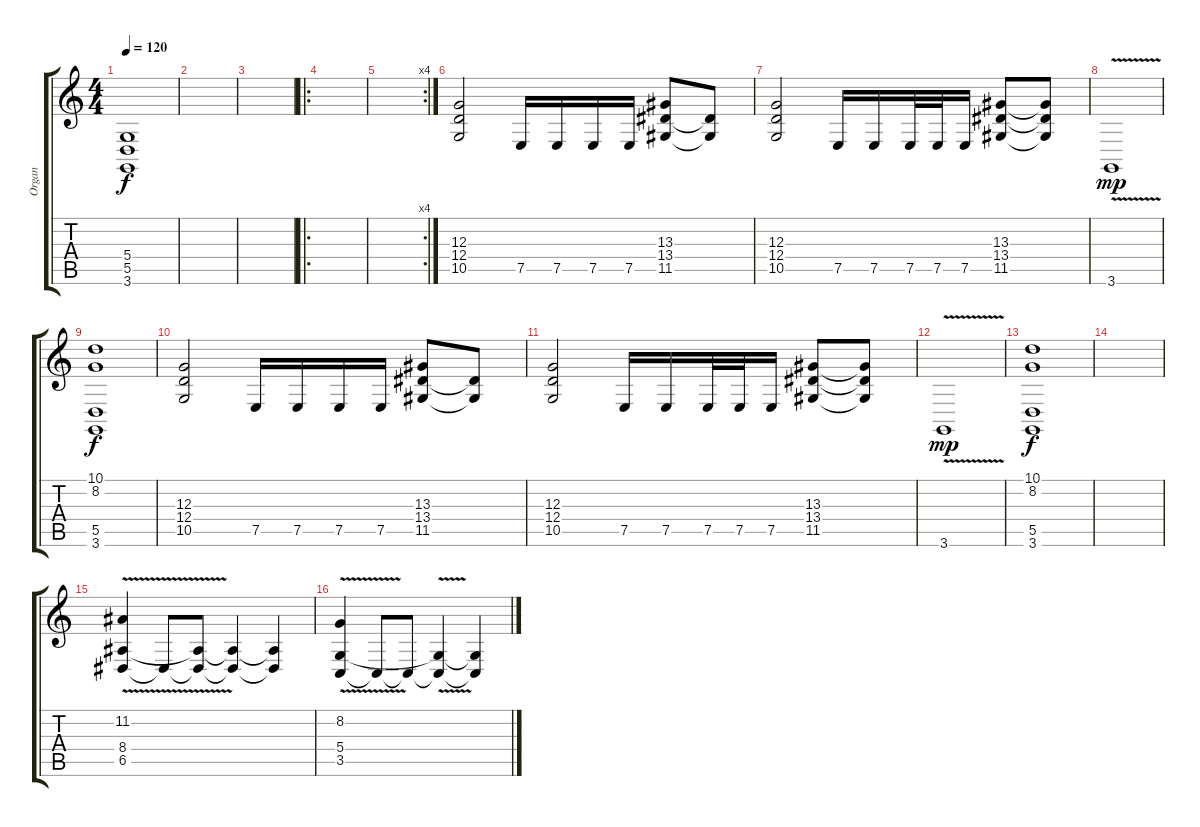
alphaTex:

\track ("Organ" "Organ") {instrument reedorgan}
\staff {score tabs}
\tuning (E4 B3 G3 D3 A2 E2) {hide}
\ts (4 4)
\tempo 120
\clef g2
\ks c
(5.4 5.5 3.6).1{dy f} |
|
|
\ro
|
\rc 4
|
(12.3 12.4 10.5).2{volume 11} 7.5.16 7.5.16 7.5.16 7.5.16 (13.3 13.4 11.5).8 (13.4{t} 11.5{t}).8 |
(12.3 12.4 10.5).2 7.5.16 7.5.16 7.5.32 7.5.32 7.5.16 (13.3 13.4 11.5).8 (13.3{t} 13.4{t} 11.5{t}).8 |
3.6{v}.1{dy mp} |
(10.1 8.2 5.5 3.6).1{dy f} |
(12.3 12.4 10.5).2 7.5.16 7.5.16 7.5.16 7.5.16 (13.3 13.4 11.5).8 (13.4{t} 11.5{t}).8 |
(12.3 12.4 10.5).2 7.5.16 7.5.16 7.5.32 7.5.32 7.5.16 (13.3 13.4 11.5).8 (13.3{t} 13.4{t} 11.5{t}).8 |
3.6{v}.1{dy mp} |
(10.1 8.2 5.5 3.6).1{dy f volume 13} |
|
(11.2{v} 8.4{v} 6.5{v}).4 6.5{t}.8 (8.4{t} 6.5{t}).8 (8.4{t} 6.5{t}).4 (8.4{t} 6.5{t}).4 |
(8.2{v} 5.4{v} 3.5{v}).4 3.5{t}.8 3.5{t}.8 (5.4{t} 3.5{t}).4 (5.4{t} 3.5{t}).4
